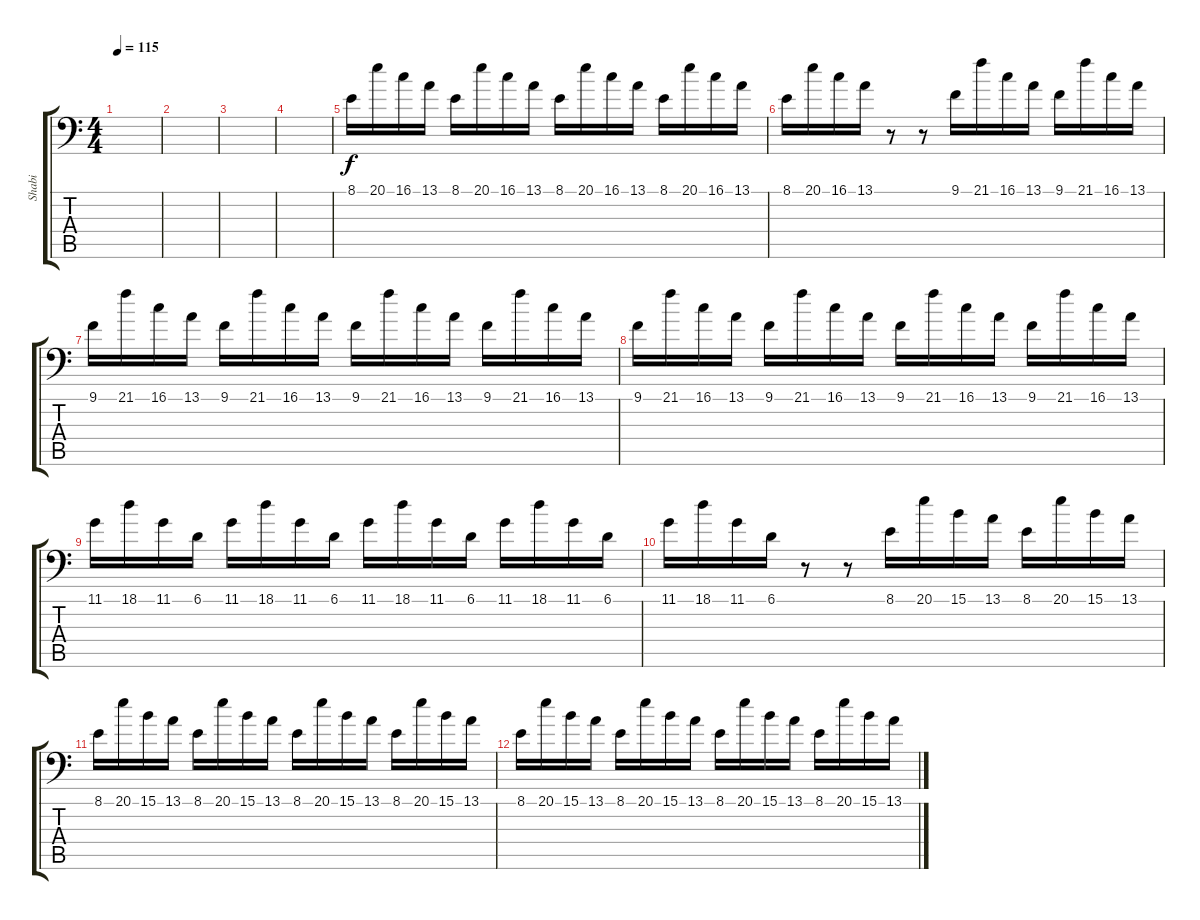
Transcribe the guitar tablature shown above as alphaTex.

\track ("Shabi" "Shabi") {instrument electricgrandpiano}
\staff {score tabs}
\tuning (Ab3 E3 C3 Gb2 Db2 Gb1) {hide}
\ts (4 4)
\tempo 115
\clef f4
\ks c
|
|
|
|
8.1.16{dy f} 20.1.16 16.1.16 13.1.16 8.1.16 20.1.16 16.1.16 13.1.16 8.1.16 20.1.16 16.1.16 13.1.16 8.1.16 20.1.16 16.1.16 13.1.16 |
8.1.16 20.1.16 16.1.16 13.1.16 r.8 r.8 9.1.16 21.1.16 16.1.16 13.1.16 9.1.16 21.1.16 16.1.16 13.1.16 |
9.1.16 21.1.16 16.1.16 13.1.16 9.1.16 21.1.16 16.1.16 13.1.16 9.1.16 21.1.16 16.1.16 13.1.16 9.1.16 21.1.16 16.1.16 13.1.16 |
9.1.16 21.1.16 16.1.16 13.1.16 9.1.16 21.1.16 16.1.16 13.1.16 9.1.16 21.1.16 16.1.16 13.1.16 9.1.16 21.1.16 16.1.16 13.1.16 |
11.1.16 18.1.16 11.1.16 6.1.16 11.1.16 18.1.16 11.1.16 6.1.16 11.1.16 18.1.16 11.1.16 6.1.16 11.1.16 18.1.16 11.1.16 6.1.16 |
11.1.16 18.1.16 11.1.16 6.1.16 r.8 r.8 8.1.16 20.1.16 15.1.16 13.1.16 8.1.16 20.1.16 15.1.16 13.1.16 |
8.1.16 20.1.16 15.1.16 13.1.16 8.1.16 20.1.16 15.1.16 13.1.16 8.1.16 20.1.16 15.1.16 13.1.16 8.1.16 20.1.16 15.1.16 13.1.16 |
8.1.16 20.1.16 15.1.16 13.1.16 8.1.16 20.1.16 15.1.16 13.1.16 8.1.16 20.1.16 15.1.16 13.1.16 8.1.16 20.1.16 15.1.16 13.1.16
